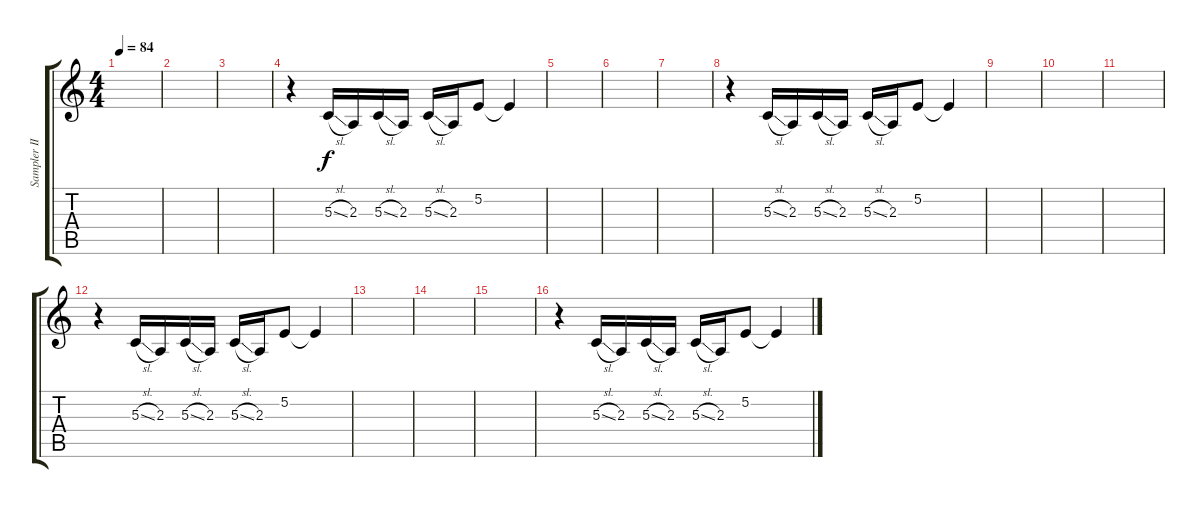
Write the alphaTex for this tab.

\track ("Sampler II" "Sampler II") {instrument pad4choir}
\staff {score tabs}
\tuning (E4 B3 G3 D3 A2 E2) {hide}
\ts (4 4)
\tempo 84
\clef g2
\ks c
|
|
|
r.4 5.3{sl}.16 2.3.16 5.3{sl}.16 2.3.16 5.3{sl}.16 2.3.16 5.2.8 5.2{t}.4 |
|
|
|
r.4 5.3{sl}.16 2.3.16 5.3{sl}.16 2.3.16 5.3{sl}.16 2.3.16 5.2.8 5.2{t}.4 |
|
|
|
r.4 5.3{sl}.16 2.3.16 5.3{sl}.16 2.3.16 5.3{sl}.16 2.3.16 5.2.8 5.2{t}.4 |
|
|
|
r.4 5.3{sl}.16 2.3.16 5.3{sl}.16 2.3.16 5.3{sl}.16 2.3.16 5.2.8 5.2{t}.4
